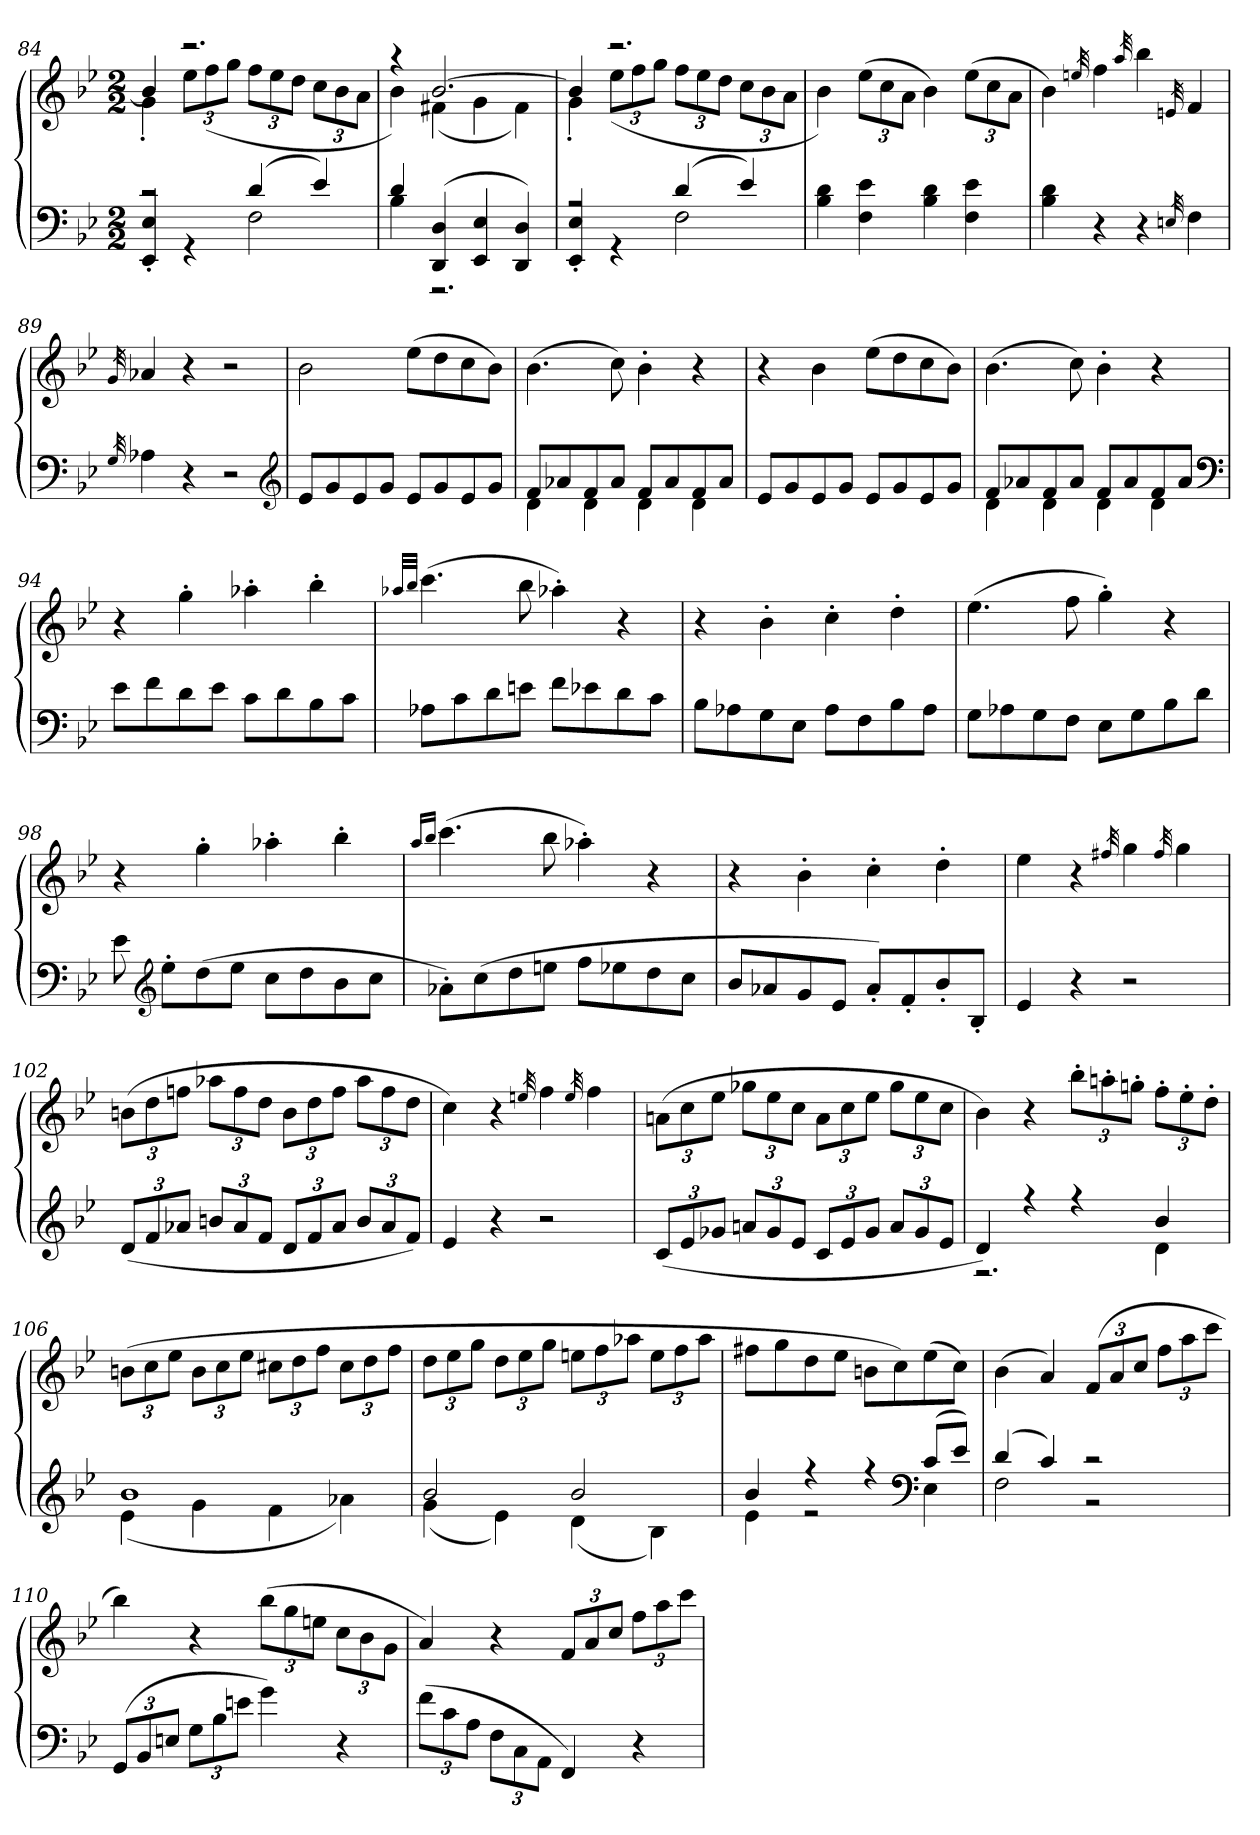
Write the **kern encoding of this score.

**kern	**kern
*part1	*part1
*staff2	*staff1
*clefF4	*clefG2
*k[b-e-]	*k[b-e-]
*B-:	*B-:
*M2/2	*M2/2
=84	=84
*^	*^
2r	4EE-'/ 4E-'/	4b-/]	4g'\
.	4r	2.r	12ee-\L
.	.	.	(12ff\
.	.	.	12gg\J
(4d/	2F\	.	12ff\L
.	.	.	12ee-\
.	.	.	12dd\J
4e-/)	.	.	12cc\L
.	.	.	12b-\
.	.	.	12a\J
=85	=85	=85	=85
4d/	4B-\	4r	4b-\)
(4DD/ 4D/	2.r	[2.b-/	(4f#X\
4EE-/ 4E-/	.	.	4g\
4DD/ 4D/)	.	.	4f#\)
=86	=86	=86	=86
2r	4EE-'/ 4E-'/	4b-/]	4g'\
.	4r	2.r	(12ee-\L
.	.	.	12ff\
.	.	.	12gg\J
(4d/	2F\	.	12ff\L
.	.	.	12ee-\
.	.	.	12dd\J
4e-/)	.	.	12cc\L
.	.	.	12b-\
.	.	.	12a\J
*v	*v	*	*
*	*v	*v
=87	=87
4B-\ 4d\	4b-\)
4F\ 4e-\	(12ee-\L
.	12cc\
.	12a\J
4B-\ 4d\	4b-\)
4F\ 4e-\	(12ee-\L
.	12cc\
.	12a\J
=88	=88
4B-\ 4d\	4b-\)
.	32qeen/
4r	4ff\
.	32qaa/
4r	4bb-\
32qEn/	32qen/
4F\	4f/
=89	=89
32qG/	32qg/
4A-X\	4a-X/
4r	4r
2r	2r
*clefG2	*
=90	=90
8e-/L	2b-\
8g/	.
8e-/	.
8g/J	.
8e-/L	(8ee-\L
8g/	8dd\
8e-/	8cc\
8g/J	8b-\J)
=91	=91
*^	*
8f/L	4d\	(4.b-\
8a-X/	.	.
8f/	4d\	.
8a-/J	.	8cc\)
8f/L	4d\	4b-'\
8a-/	.	.
8f/	4d\	4r
8a-/J	.	.
*v	*v	*
=92	=92
8e-/L	4r
8g/	.
8e-/	4b-\
8g/J	.
8e-/L	(8ee-\L
8g/	8dd\
8e-/	8cc\
8g/J	8b-\J)
=93	=93
*^	*
8f/L	4d\	(4.b-\
8a-X/	.	.
8f/	4d\	.
8a-/J	.	8cc\)
8f/L	4d\	4b-'\
8a-/	.	.
8f/	4d\	4r
8a-/J	.	.
*v	*v	*
*clefF4	*
=94	=94
8e-\L	4r
8f\	.
8d\	4gg'\
8e-\J	.
8c\L	4aa-X'\
8d\	.
8B-\	4bb-'\
8c\J	.
=95	=95
.	32qaa-X/LLL
.	32qbb-/JJJ
8A-X\L	(4.ccc\
8c\	.
8d\	.
8en\J	8bb-\
8f\L	4aa-X'\)
8e-X\	.
8d\	4r
8c\J	.
=96	=96
8B-\L	4r
8A-X\	.
8G\	4b-'\
8E-\J	.
8A-\L	4cc'\
8F\	.
8B-\	4dd'\
8A-\J	.
=97	=97
8G\L	(4.ee-\
8A-X\	.
8G\	.
8F\J	8ff\
8E-\L	4gg'\)
8G\	.
8B-\	4r
8d\J	.
=98	=98
8e-\	4r
*clefG2	*
8ee-'\L	.
(8dd\	4gg'\
8ee-\J	.
8cc\L	4aa-X'\
8dd\	.
8b-\	4bb-'\
8cc\J	.
=99	=99
.	16qaa/LL
.	16qbb-/JJ
8a-X'\L)	(4.ccc\
(8cc\	.
8dd\	.
8een\J	8bb-\
8ff\L	4aa-X'\)
8ee-X\	.
8dd\	4r
8cc\J	.
=100	=100
8b-/L	4r
8a-X/	.
8g/	4b-'\
8e-/J	.
8a-'/L)	4cc'\
8f'/	.
8b-'/	4dd'\
8B-'/J	.
=101	=101
4e-/	4ee-\
4r	4r
.	32qff#X/
2r	4gg\
.	32qff#/
.	4gg\
=102	=102
(12d/L	(12bn\L
12f/	12dd\
12a-X/J	12ffn\J
12bn/L	12aa-X\L
12a-/	12ff\
12f/J	12dd\J
12d/L	12b\L
12f/	12dd\
12a-/J	12ff\J
12b/L	12aa-\L
12a-/	12ff\
12f/J)	12dd\J
=103	=103
4e-/	4cc\)
4r	4r
.	32qeen/
2r	4ff\
.	32qee/
.	4ff\
=104	=104
(12c/L	(12an\L
12e-/	12cc\
12g-X/J	12ee-\J
12an/L	12gg-X\L
12g-/	12ee-\
12e-/J	12cc\J
12c/L	12a\L
12e-/	12cc\
12g-/J	12ee-\J
12a/L	12gg-\L
12g-/	12ee-\
12e-/J	12cc\J
=105	=105
*^	*
4d/)	2.r	4b-\)
4r	.	4r
4r	.	12bb-'\L
.	.	12aan'\
.	.	12ggn'\J
4b-/	4d\	12ff'\L
.	.	12ee-'\
.	.	12dd'\J
=106	=106	=106
1b-	(4e-\	(12bn\L
.	.	12cc\
.	.	12ee-\J
.	4g\	12b\L
.	.	12cc\
.	.	12ee-\J
.	4f\	12cc#X\L
.	.	12dd\
.	.	12ff\J
.	4a-X\)	12cc#\L
.	.	12dd\
.	.	12ff\J
=107	=107	=107
2b-/	(4g\	12dd\L
.	.	12ee-\
.	.	12gg\J
.	4e-\)	12dd\L
.	.	12ee-\
.	.	12gg\J
2b-/	(4d\	12een\L
.	.	12ff\
.	.	12aa-X\J
.	4B-\)	12ee\L
.	.	12ff\
.	.	12aa-\J
=108	=108	=108
4b-/	4e-\	8ff#X\L
.	.	8gg\
4r	2r	8dd\
.	.	8ee-\J
4r	.	8bn\L
.	.	8cc\)
*clefF4	*	*
(8c/L	4E-\	(8ee-\
8e-/J)	.	8cc\J)
=109	=109	=109
(4d/	2F\	(4b-\
4c/)	.	4a/)
2r	2r	(12f/L
.	.	12a/
.	.	12cc/J
.	.	12ff\L
.	.	12aa\
.	.	12ccc\J
*v	*v	*
=110	=110
(12GG/L	4bb-\)
12BB-/	.
12En/J	.
12G\L	4r
12B-\	.
12en\J	.
4g\)	(12bb-\L
.	12gg\
.	12een\J
4r	12cc\L
.	12b-\
.	12g\J
=111	=111
(12f\L	4a/)
12c\	.
12A\J	.
12F\L	4r
12C\	.
12AA\J	.
4FF/)	12f/L
.	12a/
.	12cc/J
4r	12ff\L
.	12aa\
.	12ccc\J
=	=
*-	*-
